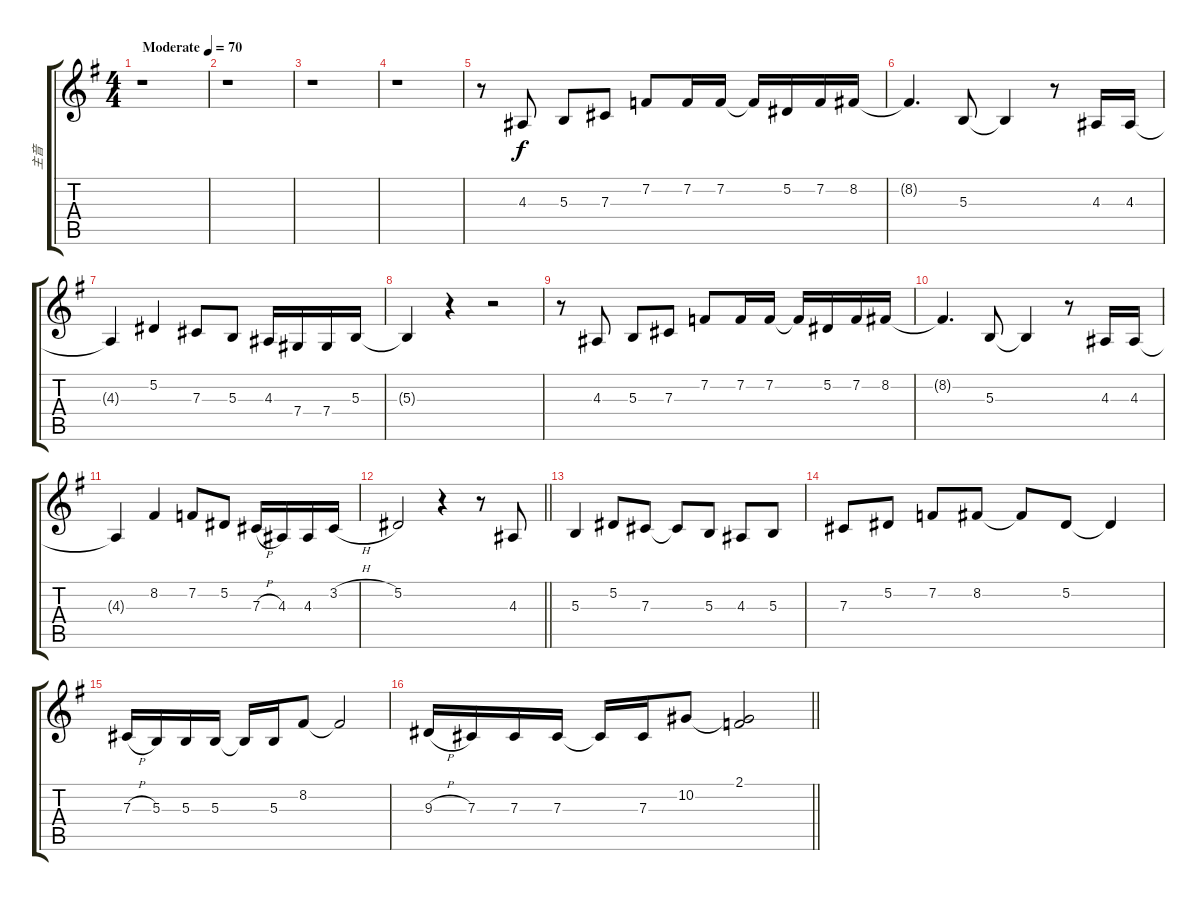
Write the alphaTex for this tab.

\track ("主音" "主音") {instrument sopranosax}
\staff {score tabs}
\tuning (Eb4 Bb3 Gb3 Db3 Ab2 Eb2) {hide}
\ts (4 4)
\tempo (70 "Moderate")
\clef g2
\ks g
r.1{dy f instrument sopranosax} |
r.1 |
r.1 |
r.1 |
r.8 4.3.8 5.3.8 7.3.8 7.2.8 7.2.16 7.2.16 7.2{t}.16 5.2.16 7.2.16 8.2.16 |
8.2{t}.4{d} 5.3.8 5.3{t}.4 r.8 4.3.16 4.3.16 |
4.3{t}.4 5.2.4 7.3.8 5.3.8 4.3.16 7.4.16 7.4.16 5.3.16 |
5.3{t}.4 r.4 r.2 |
r.8 4.3.8 5.3.8 7.3.8 7.2.8 7.2.16 7.2.16 7.2{t}.16 5.2.16 7.2.16 8.2.16 |
8.2{t}.4{d} 5.3.8 5.3{t}.4 r.8 4.3.16 4.3.16 |
4.3{t}.4 8.2.4 7.2.8 5.2.8 7.3{h}.16 4.3.16 4.3.16 3.2{h}.16 |
\barLineRight lightlight
5.2.2 r.4 r.8 4.3.8 |
5.3.4 5.2.8 7.3.8 7.3{t}.8 5.3.8 4.3.8 5.3.8 |
7.3.8 5.2.8 7.2.8 8.2.8 8.2{t}.8 5.2.8 5.2{t}.4 |
7.3{h}.16 5.3.16 5.3.16 5.3.16 5.3{t}.16 5.3.16 8.2.8 8.2{t}.2 |
\barLineRight lightlight
9.3{h}.16 7.3.16 7.3.16 7.3.16 7.3{t}.16 7.3.16 10.2.8 (2.1 10.2{t}).2
